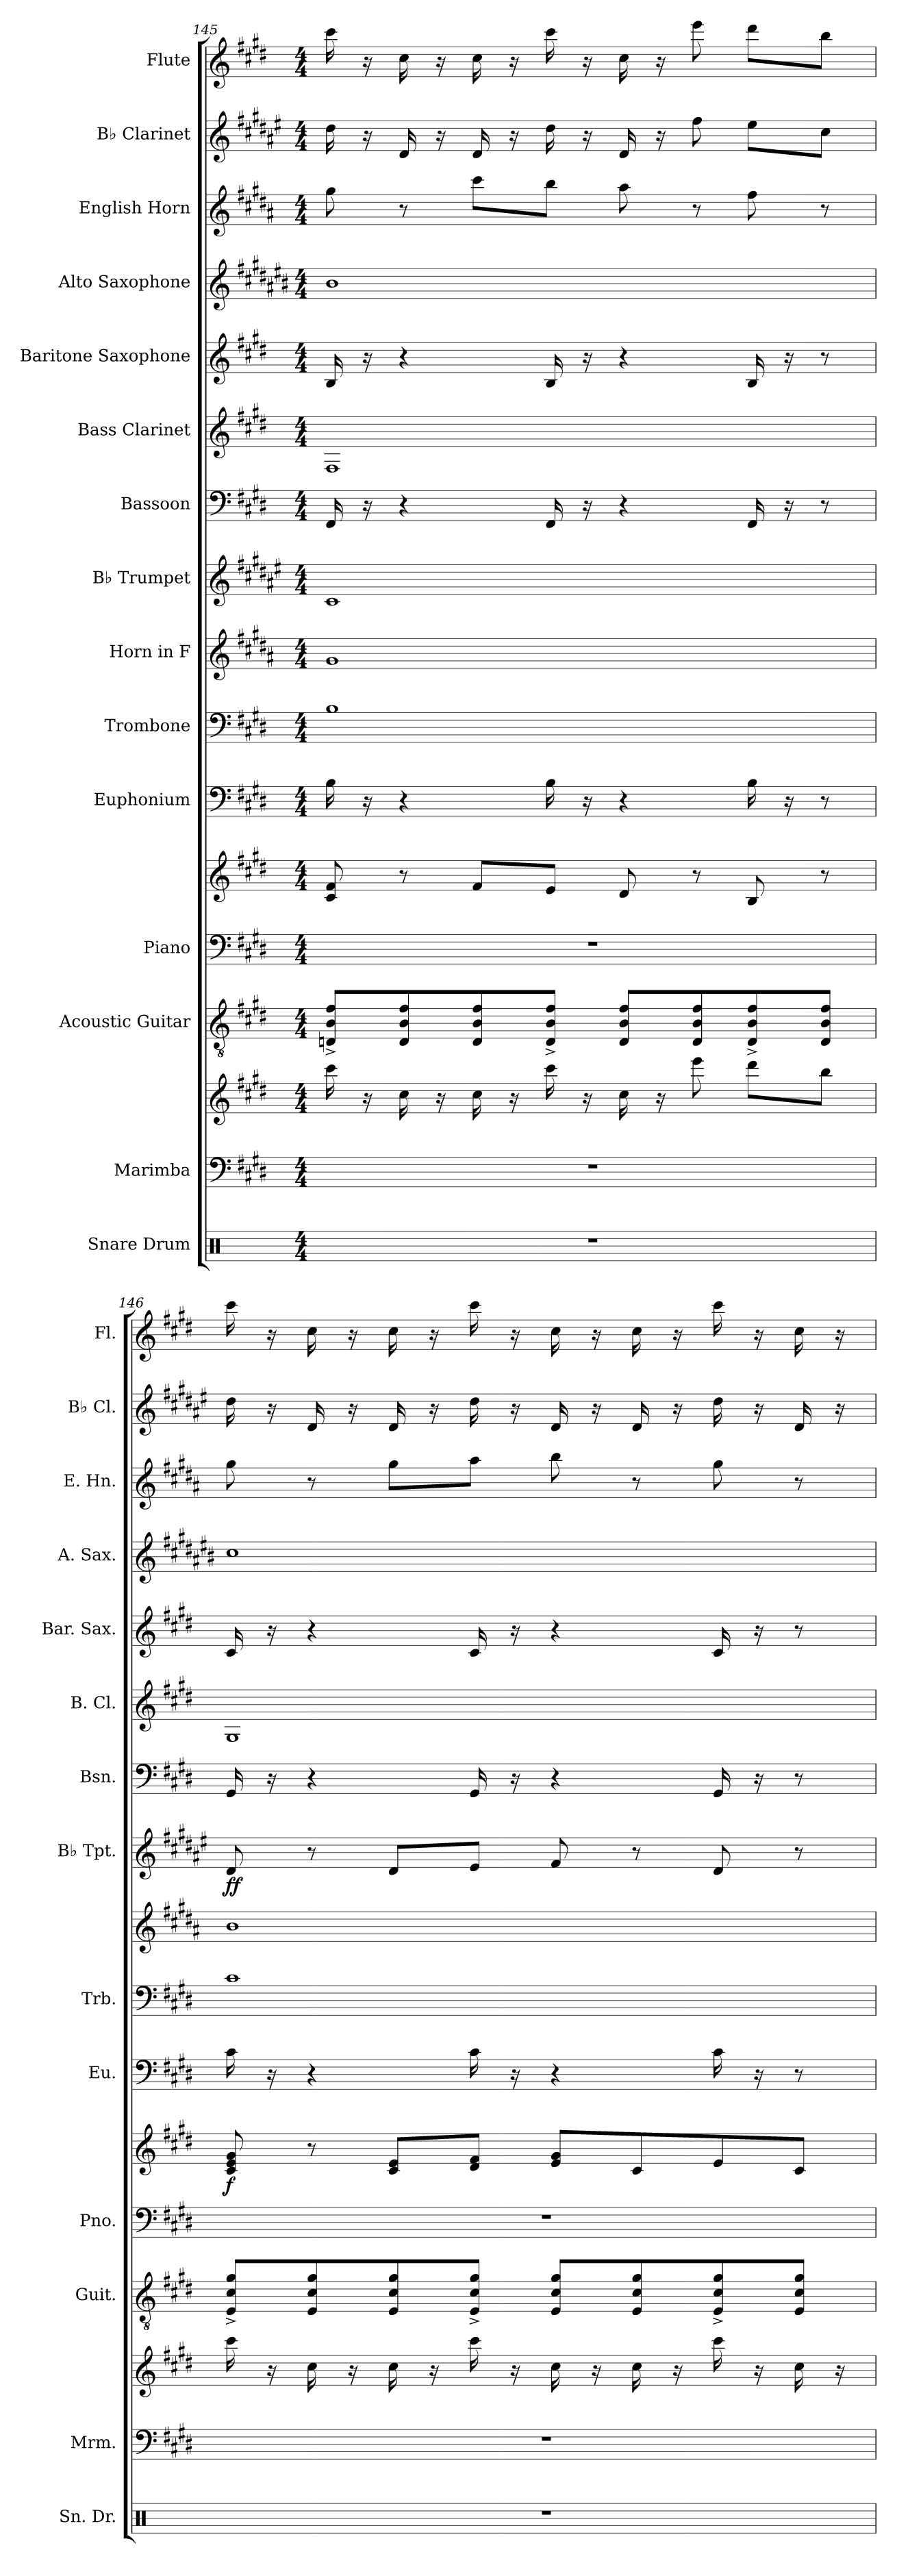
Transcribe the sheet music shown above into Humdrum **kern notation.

**kern	**kern	**kern	**kern	**kern	**kern	**dynam	**kern	**kern	**kern	**kern	**dynam	**kern	**kern	**kern	**kern	**kern	**kern	**kern
*part15	*part14	*part14	*part13	*part12	*part12	*part12	*part11	*part10	*part9	*part8	*part8	*part7	*part6	*part5	*part4	*part3	*part2	*part1
*staff17	*staff16	*staff15	*staff14	*staff13	*staff12	*staff12/13	*staff11	*staff10	*staff9	*staff8	*staff8	*staff7	*staff6	*staff5	*staff4	*staff3	*staff2	*staff1
*I"Snare Drum	*I"Marimba	*	*I"Acoustic Guitar	*I"Piano	*	*	*I"Euphonium	*I"Trombone	*I"Horn in F	*I"B♭ Trumpet	*	*I"Bassoon	*I"Bass Clarinet	*I"Baritone Saxophone	*I"Alto Saxophone	*I"English Horn	*I"B♭ Clarinet	*I"Flute
*I'Sn. Dr.	*I'Mrm.	*	*I'Guit.	*I'Pno.	*	*	*I'Eu.	*I'Trb.	*	*I'B♭ Tpt.	*	*I'Bsn.	*I'B. Cl.	*I'Bar. Sax.	*I'A. Sax.	*I'E. Hn.	*I'B♭ Cl.	*I'Fl.
*clefX	*clefF4	*clefG2	*clefGv2	*clefF4	*clefG2	*	*clefF4	*clefF4	*clefG2	*clefG2	*	*clefF4	*clefG2	*clefG2	*clefG2	*clefG2	*clefG2	*clefG2
*	*	*	*	*	*	*	*	*	*ITrd4c7	*ITrd1c2	*	*	*ITrd8c14	*ITrd12c21	*ITrd5c9	*ITrd4c7	*ITrd1c2	*
*k[]	*k[f#c#g#d#]	*k[f#c#g#d#]	*k[f#c#g#d#]	*k[f#c#g#d#]	*k[f#c#g#d#]	*	*k[f#c#g#d#]	*k[f#c#g#d#]	*k[f#c#g#d#]	*k[f#c#g#d#]	*	*k[f#c#g#d#]	*k[f#c#g#d#]	*k[f#c#g#d#]	*k[f#c#g#d#]	*k[f#c#g#d#]	*k[f#c#g#d#]	*k[f#c#g#d#]
*M4/4	*M4/4	*M4/4	*M4/4	*M4/4	*M4/4	*	*M4/4	*M4/4	*M4/4	*M4/4	*	*M4/4	*M4/4	*M4/4	*M4/4	*M4/4	*M4/4	*M4/4
=145	=145	=145	=145	=145	=145	=145	=145	=145	=145	=145	=145	=145	=145	=145	=145	=145	=145	=145
1r	1r	16ccc#\	8Dn/^ 8B/^ 8f#/^L	1r	8c#/ 8f#/	.	16B\	1B	1c#	1B	.	16FF#/	1FF#	16BB/	1d#	8cc#\	16cc#\	16ccc#\
.	.	16r	.	.	.	.	16r	.	.	.	.	16r	.	16r	.	.	16r	16r
.	.	16cc#\	8D/ 8B/ 8f#/	.	8r	.	4r	.	.	.	.	4r	.	4r	.	8r	16c#/	16cc#\
.	.	16r	.	.	.	.	.	.	.	.	.	.	.	.	.	.	16r	16r
.	.	16cc#\	8D/ 8B/ 8f#/	.	8f#/L	.	.	.	.	.	.	.	.	.	.	8ff#\L	16c#/	16cc#\
.	.	16r	.	.	.	.	.	.	.	.	.	.	.	.	.	.	16r	16r
.	.	16ccc#\	8D/^ 8B/^ 8f#/^J	.	8e/J	.	16B\	.	.	.	.	16FF#/	.	16BB/	.	8ee\J	16cc#\	16ccc#\
.	.	16r	.	.	.	.	16r	.	.	.	.	16r	.	16r	.	.	16r	16r
.	.	16cc#\	8D/ 8B/ 8f#/L	.	8d#/	.	4r	.	.	.	.	4r	.	4r	.	8dd#\	16c#/	16cc#\
.	.	16r	.	.	.	.	.	.	.	.	.	.	.	.	.	.	16r	16r
.	.	8eee\	8D/ 8B/ 8f#/	.	8r	.	.	.	.	.	.	.	.	.	.	8r	8ee\	8eee\
.	.	8ddd#\L	8D/^ 8B/^ 8f#/^	.	8B/	.	16B\	.	.	.	.	16FF#/	.	16BB/	.	8b\	8dd#\L	8ddd#\L
.	.	.	.	.	.	.	16r	.	.	.	.	16r	.	16r	.	.	.	.
.	.	8bb\J	8D/ 8B/ 8f#/J	.	8r	.	8r	.	.	.	.	8r	.	8r	.	8r	8b\J	8bb\J
!!LO:PB:g=z
=146	=146	=146	=146	=146	=146	=146	=146	=146	=146	=146	=146	=146	=146	=146	=146	=146	=146	=146
!	!	!	!	!	!	!LO:DY:b	!	!	!	!	!LO:DY:b	!	!	!	!	!	!	!
1r	1r	16ccc#\	8E/^ 8c#/^ 8g#/^L	1r	8c#/ 8e/ 8g#/	f	16c#\	1c#	1e	8c#/	ff	16GG#/	1GG#	16C#/	1e	8cc#\	16cc#\	16ccc#\
.	.	16r	.	.	.	.	16r	.	.	.	.	16r	.	16r	.	.	16r	16r
.	.	16cc#\	8E/ 8c#/ 8g#/	.	8r	.	4r	.	.	8r	.	4r	.	4r	.	8r	16c#/	16cc#\
.	.	16r	.	.	.	.	.	.	.	.	.	.	.	.	.	.	16r	16r
.	.	16cc#\	8E/ 8c#/ 8g#/	.	8c#/ 8e/L	.	.	.	.	8c#/L	.	.	.	.	.	8cc#\L	16c#/	16cc#\
.	.	16r	.	.	.	.	.	.	.	.	.	.	.	.	.	.	16r	16r
.	.	16ccc#\	8E/^ 8c#/^ 8g#/^J	.	8d#/ 8f#/J	.	16c#\	.	.	8d#/J	.	16GG#/	.	16C#/	.	8dd#\J	16cc#\	16ccc#\
.	.	16r	.	.	.	.	16r	.	.	.	.	16r	.	16r	.	.	16r	16r
.	.	16cc#\	8E/ 8c#/ 8g#/L	.	8e/ 8g#/L	.	4r	.	.	8e/	.	4r	.	4r	.	8ee\	16c#/	16cc#\
.	.	16r	.	.	.	.	.	.	.	.	.	.	.	.	.	.	16r	16r
.	.	16cc#\	8E/ 8c#/ 8g#/	.	8c#/	.	.	.	.	8r	.	.	.	.	.	8r	16c#/	16cc#\
.	.	16r	.	.	.	.	.	.	.	.	.	.	.	.	.	.	16r	16r
.	.	16ccc#\	8E/^ 8c#/^ 8g#/^	.	8e/	.	16c#\	.	.	8c#/	.	16GG#/	.	16C#/	.	8cc#\	16cc#\	16ccc#\
.	.	16r	.	.	.	.	16r	.	.	.	.	16r	.	16r	.	.	16r	16r
.	.	16cc#\	8E/ 8c#/ 8g#/J	.	8c#/J	.	8r	.	.	8r	.	8r	.	8r	.	8r	16c#/	16cc#\
.	.	16r	.	.	.	.	.	.	.	.	.	.	.	.	.	.	16r	16r
=	=	=	=	=	=	=	=	=	=	=	=	=	=	=	=	=	=	=
*-	*-	*-	*-	*-	*-	*-	*-	*-	*-	*-	*-	*-	*-	*-	*-	*-	*-	*-
